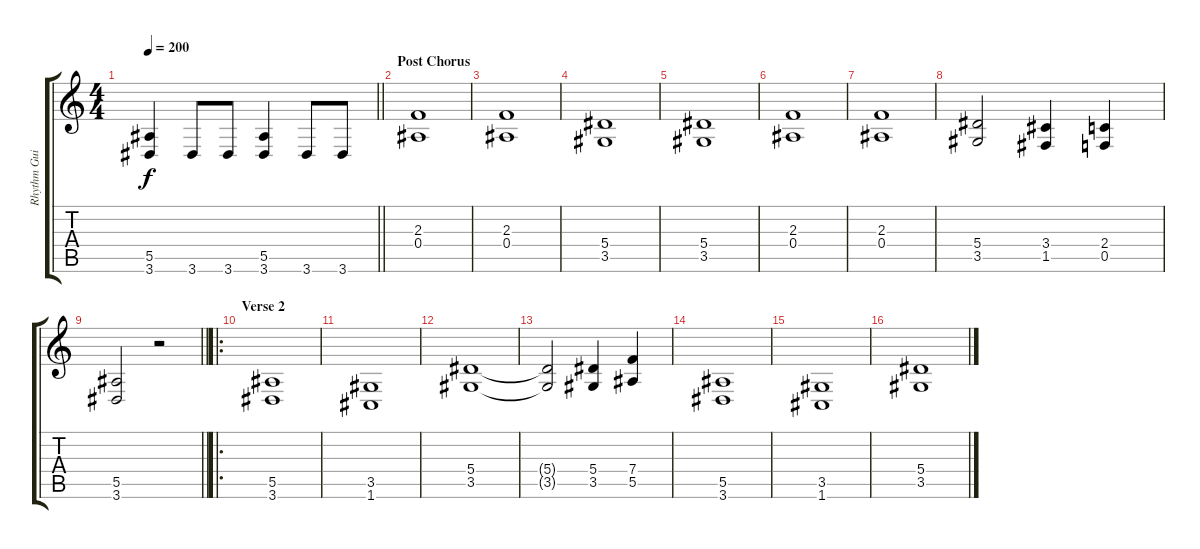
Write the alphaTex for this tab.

\track ("Rhythm Guitar" "Rhythm Gui") {instrument distortionguitar}
\staff {score tabs}
\tuning (C4 G3 Eb3 Bb2 F2 C2) {hide}
\ts (4 4)
\tempo 200
\clef g2
\barLineRight lightlight
\ks c
(5.5 3.6).4{dy f} 3.6.8 3.6.8 (5.5 3.6).4 3.6.8 3.6.8 |
\section ("" "Post Chorus")
(2.3 0.4).1 |
(2.3 0.4).1 |
(5.4 3.5).1 |
(5.4 3.5).1 |
(2.3 0.4).1 |
(2.3 0.4).1 |
(5.4 3.5).2 (3.4 1.5).4 (2.4 0.5).4 |
\barLineRight lightlight
(5.5 3.6).2 r.2 |
\ro
\section ("" "Verse 2")
(5.5 3.6).1 |
(3.5 1.6).1 |
(5.4 3.5).1 |
(5.4{t} 3.5{t}).2 (5.4 3.5).4 (7.4 5.5).4 |
(5.5 3.6).1 |
(3.5 1.6).1 |
(5.4 3.5).1
